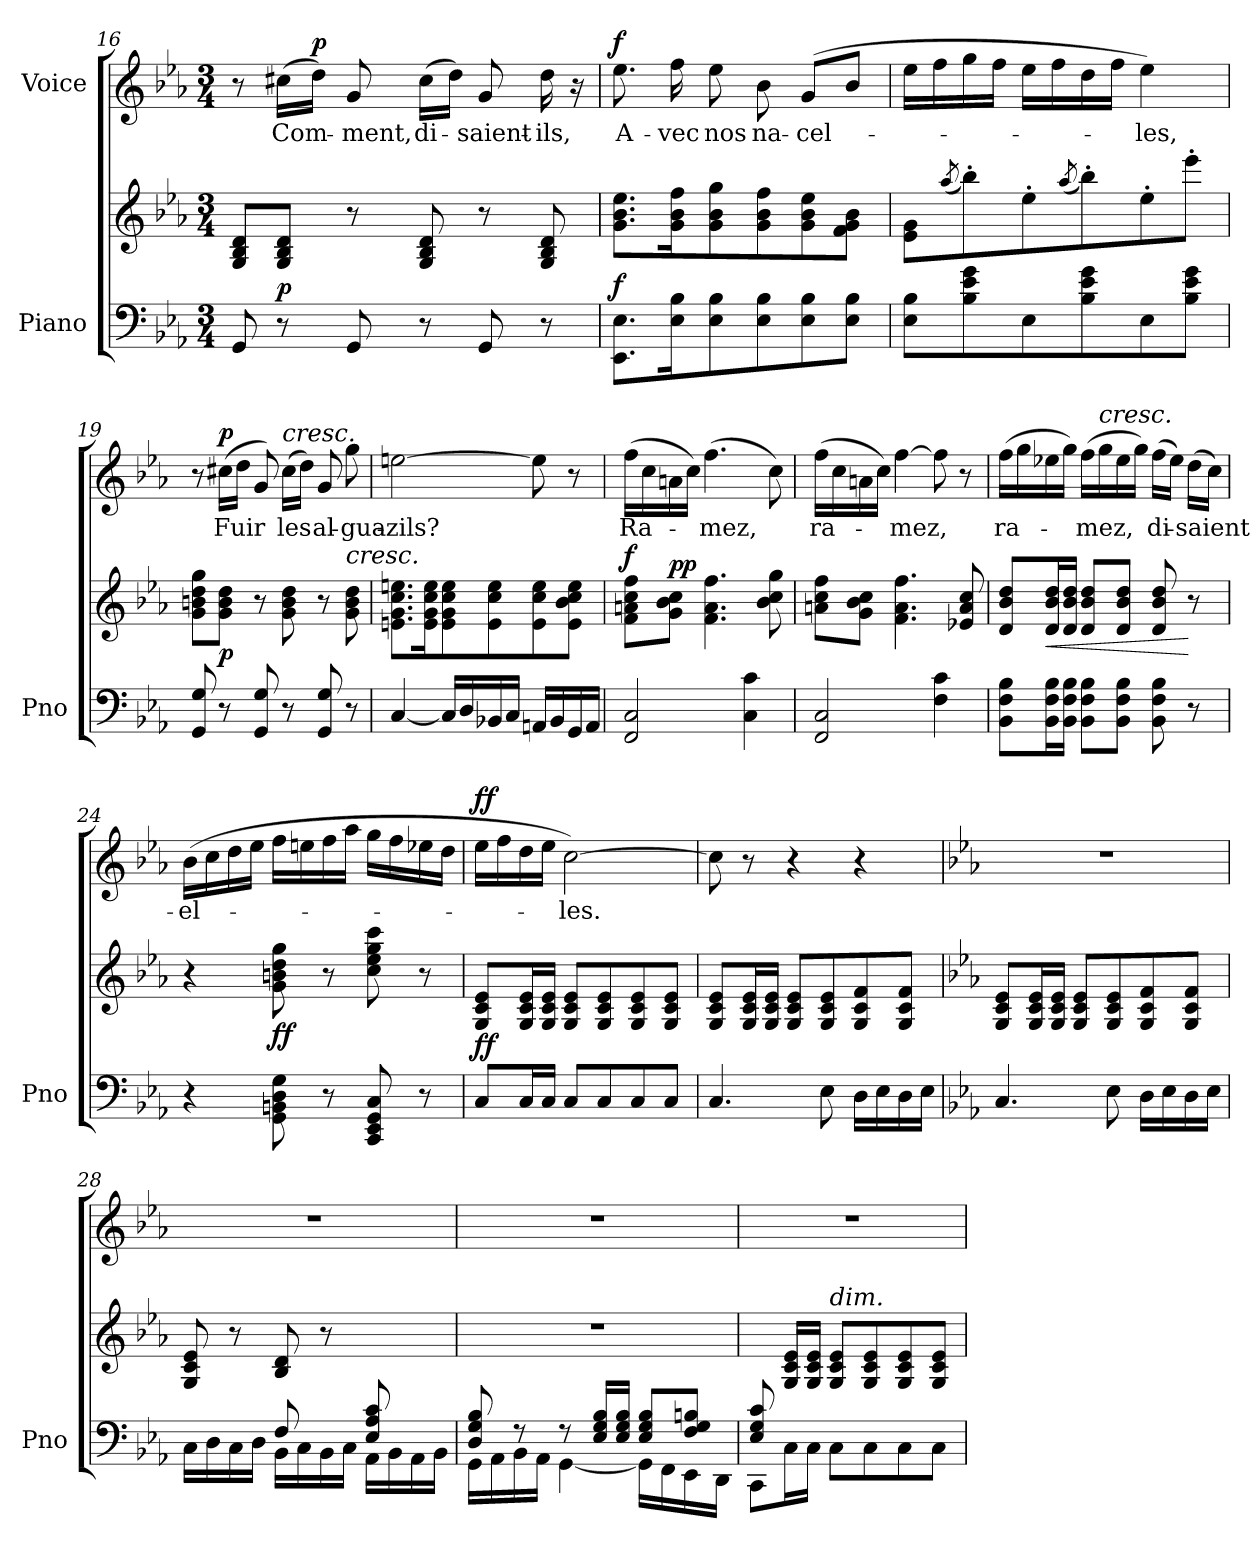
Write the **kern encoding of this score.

**kern	**kern	**dynam	**kern	**text	**dynam
*part2	*part2	*part2	*part1	*part1	*part1
*staff3	*staff2	*staff2/3	*staff1	*staff1	*staff1
*I"Piano	*	*	*I"Voice	*	*
*I'Pno	*	*	*	*	*
!!LO:PB:g=z
*clefF4	*clefG2	*	*clefG2	*	*
*k[b-e-a-]	*k[b-e-a-]	*	*k[b-e-a-]	*	*
*M3/4	*M3/4	*	*M3/4	*	*
=16	=16	=16	=16	=16	=16
8GG/	8G/ 8B-/ 8d/L	.	8r	.	.
!	!	!LO:DY:a=2	!	!LO:LY:b	!
8r	8G/ 8B-/ 8d/J	p	(>16cc#X\LL	Com-	.
!	!	!	!	!	!LO:DY:a
.	.	.	16dd\JJ)	.	p
!	!	!	!	!LO:LY:b	!
8GG/	8r	.	8g/	-ment,	.
!	!	!	!	!LO:LY:b	!
8r	8G/ 8B-/ 8d/	.	(>16cc#\LL	di-	.
.	.	.	16dd\JJ)	.	.
!	!	!	!	!LO:LY:b	!
8GG/	8r	.	8g/	-saient-	.
!	!	!	!	!LO:LY:b	!
8r	8G/ 8B-/ 8d/	.	16dd\	-ils,	.
.	.	.	16r	.	.
=17	=17	=17	=17	=17	=17
!	!	!LO:DY:a=2	!	!LO:LY:b	!LO:DY:a
8.EE-\ 8.E-\L	8.g\ 8.b-\ 8.ee-\L	f	8.ee-\	A-	f
!	!	!	!	!LO:LY:b	!
16E-\ 16B-\K	16g\ 16b-\ 16ff\K	.	16ff\	-vec	.
!	!	!	!	!LO:LY:b	!
8E-\ 8B-\	8g\ 8b-\ 8gg\	.	8ee-\	nos	.
!	!	!	!	!LO:LY:b	!
8E-\ 8B-\	8g\ 8b-\ 8ff\	.	8b-\	na-	.
!	!	!	!	!LO:LY:b	!
8E-\ 8B-\	8g\ 8b-\ 8ee-\	.	(>8g/L	-cel-	.
8E-\ 8B-\J	8f\ 8g\ 8b-\J	.	8b-/J	.	.
=18	=18	=18	=18	=18	=18
8E-\ 8B-\L	8e-\ 8g\L	.	16ee-\LL	.	.
.	.	.	16ff\	.	.
.	(<8qaa-/	.	.	.	.
8B-\ 8e-\ 8g\	8bb-'\)	.	16gg\	.	.
.	.	.	16ff\JJ	.	.
8E-\	8ee-'\	.	16ee-\LL	.	.
.	.	.	16ff\	.	.
.	(<8qaa-/	.	.	.	.
8B-\ 8e-\ 8g\	8bb-'\)	.	16dd\	.	.
.	.	.	16ff\JJ	.	.
!	!	!	!	!LO:LY:b	!
8E-\	8ee-'\	.	4ee-\)	-les,	.
8B-\ 8e-\ 8g\J	8eee-'\J	.	.	.	.
=19	=19	=19	=19	=19	=19
8GG/ 8G/	8g\ 8bn\ 8dd\ 8gg\L	.	8r	.	.
!	!	!LO:DY:b	!	!LO:LY:b	!LO:DY:a
8r	8g\ 8b\ 8dd\J	p	(>16cc#X\LL	-Fuir	p
.	.	.	16dd\JJ	.	.
8GG/ 8G/	8r	.	8g/)	.	.
!	!	!	!LO:TX:a:i:t=cresc.	!	!
!	!	!	!	!LO:LY:b	!
8r	8g\ 8b\ 8dd\	.	(>16cc#\LL	les	.
.	.	.	16dd\JJ)	.	.
!	!	!	!	!LO:LY:b	!
8GG/ 8G/	8r	.	8g/	al-	.
!	!LO:TX:a:i:t=cresc.	!	!	!	!
!	!	!	!	!LO:LY:b	!
8r	8g\ 8b\ 8dd\	.	8gg\	-gua-	.
!!LO:LB:g=z
=20	=20	=20	=20	=20	=20
!	!	!	!	!LO:LY:b	!
[4C/	8.en\ 8.g\ 8.cc\ 8.een\L	.	[2een\	-zils?	.
.	16e\ 16g\ 16cc\ 16ee\K	.	.	.	.
16C/LL]	8e\ 8g\ 8cc\ 8ee\	.	.	.	.
16D/	.	.	.	.	.
16BB-X/	8e\ 8cc\ 8ee\	.	.	.	.
16C/JJ	.	.	.	.	.
16AAn/LL	8e\ 8cc\ 8ee\	.	8ee\]	.	.
16BB-/	.	.	.	.	.
16GG/	8e\ 8b-\ 8cc\ 8ee\J	.	8r	.	.
16AA/JJ	.	.	.	.	.
=21	=21	=21	=21	=21	=21
!	!	!LO:DY:a	!	!LO:LY:b	!
2FF/ 2C/	8f\ 8an\ 8cc\ 8ff\L	f	(>16ff\LL	Ra-	.
.	.	.	16cc\	.	.
!	!	!LO:DY:a	!	!	!LO:DY:a
!	!	!	!	!	!LO:DY:n=1:a
.	8g\ 8b-\ 8cc\J	pp	16an\	.	pp other-dynamics
.	.	.	16cc\JJ)	.	.
!	!	!	!	!LO:LY:b	!
.	4.f\ 4.a\ 4.ff\	.	(>4.ff\	-mez,	.
4C\ 4c\	.	.	.	.	.
.	8b-\ 8cc\ 8gg\	.	8cc\)	.	.
=22	=22	=22	=22	=22	=22
!	!	!	!	!LO:LY:b	!
2FF/ 2C/	8an\ 8cc\ 8ff\L	.	(>16ff\LL	ra-	.
.	.	.	16cc\	.	.
.	8g\ 8b-\ 8cc\J	.	16an\	.	.
.	.	.	16cc\JJ)	.	.
!	!	!	!	!LO:LY:b	!
.	4.f\ 4.a\ 4.ff\	.	[4ff\	-mez,	.
4F\ 4c\	.	.	8ff\]	.	.
.	8e-X/ 8a/ 8cc/	.	8r	.	.
=23	=23	=23	=23	=23	=23
!	!	!	!	!LO:LY:b	!
8BB-\ 8F\ 8B-\L	8d/ 8b-/ 8dd/L	.	(>16ff\LL	ra-	.
.	.	.	16gg\	.	.
!	!	!LO:HP:b	!	!	!
16BB-\ 16F\ 16B-\L	16d/ 16b-/ 16dd/L	<	16ee-X\	.	.
16BB-\ 16F\ 16B-\JJ	16d/ 16b-/ 16dd/JJ	.	16gg\JJ)	.	.
!	!	!	!	!LO:LY:b	!
8BB-\ 8F\ 8B-\L	8d/ 8b-/ 8dd/L	.	(>16ff\LL	-mez,	.
!	!	!	!LO:TX:a:i:t=cresc.	!	!
.	.	.	16gg\	.	.
8BB-\ 8F\ 8B-\J	8d/ 8b-/ 8dd/J	.	16ee-\	.	.
.	.	.	16gg\JJ)	.	.
!	!	!	!	!LO:LY:b	!
8BB-\ 8F\ 8B-\	8d/ 8b-/ 8dd/	.	(>16ff\LL	di-	.
.	.	.	16ee-\JJ)	.	.
!	!	!	!	!LO:LY:b	!
8r	8r	[	(>16dd\LL	-saient-	.
.	.	.	16cc\JJ)	.	.
!!LO:LB:g=z
=24	=24	=24	=24	=24	=24
!	!	!	!	!LO:LY:b	!
4r	4r	.	(>16b-\LL	-el-	.
.	.	.	16cc\	.	.
.	.	.	16dd\	.	.
.	.	.	16ee-\JJ	.	.
!	!	!LO:DY:b	!	!	!
8GG\ 8BBn\ 8D\ 8G\	8g\ 8bn\ 8dd\ 8gg\	ff	16ff\LL	.	.
.	.	.	16een\	.	.
8r	8r	.	16ff\	.	.
.	.	.	16aa-\JJ	.	.
8CC/ 8EE-/ 8GG/ 8C/	8cc\ 8ee-\ 8gg\ 8ccc\	.	16gg\LL	.	.
.	.	.	16ff\	.	.
8r	8r	.	16ee-X\	.	.
.	.	.	16dd\JJ	.	.
=25	=25	=25	=25	=25	=25
!	!	!LO:DY:b	!	!	!LO:DY:a
8C/L	8G/ 8c/ 8e-/L	ff	16ee-\LL	.	ff
.	.	.	16ff\	.	.
16C/L	16G/ 16c/ 16e-/L	.	16dd\	.	.
16C/JJ	16G/ 16c/ 16e-/JJ	.	16ee-\JJ	.	.
!	!	!	!	!LO:LY:b	!
8C/L	8G/ 8c/ 8e-/L	.	[2cc\)	-les.	.
8C/	8G/ 8c/ 8e-/	.	.	.	.
8C/	8G/ 8c/ 8e-/	.	.	.	.
8C/J	8G/ 8c/ 8e-/J	.	.	.	.
=26	=26	=26	=26	=26	=26
4.C/	8G/ 8c/ 8e-/L	.	8cc\]	.	.
.	16G/ 16c/ 16e-/L	.	8r	.	.
.	16G/ 16c/ 16e-/JJ	.	.	.	.
.	8G/ 8c/ 8e-/L	.	4r	.	.
8E-\	8G/ 8c/ 8e-/	.	.	.	.
16D\LL	8G/ 8c/ 8f/	.	4r	.	.
16E-\	.	.	.	.	.
16D\	8G/ 8c/ 8f/J	.	.	.	.
16E-\JJ	.	.	.	.	.
!!LO:LB:g=z
=27	=27	=27	=27	=27	=27
*k[b-e-a-]	*k[b-e-a-]	*	*k[b-e-a-]	*	*
4.C/	8G/ 8c/ 8e-/L	.	2.r	.	.
.	16G/ 16c/ 16e-/L	.	.	.	.
.	16G/ 16c/ 16e-/JJ	.	.	.	.
.	8G/ 8c/ 8e-/L	.	.	.	.
8E-\	8G/ 8c/ 8e-/	.	.	.	.
16D\LL	8G/ 8c/ 8f/	.	.	.	.
16E-\	.	.	.	.	.
16D\	8G/ 8c/ 8f/J	.	.	.	.
16E-\JJ	.	.	.	.	.
=28	=28	=28	=28	=28	=28
*^	*	*	*	*	*
16C\LL	4ryy	8G/ 8c/ 8e-/	.	2.r	.	.
16D\	.	.	.	.	.	.
16C\	.	8r	.	.	.	.
16D\JJ	.	.	.	.	.	.
16BB-\LL	8F/	8B-/ 8d/	.	.	.	.
16C\	.	.	.	.	.	.
16BB-\	8ryy	8r	.	.	.	.
16C\JJ	.	.	.	.	.	.
16AA-\LL	8E-/ 8A-/ 8c/	4ryy	.	.	.	.
16BB-\	.	.	.	.	.	.
16AA-\	8ryy	.	.	.	.	.
16BB-\JJ	.	.	.	.	.	.
=29	=29	=29	=29	=29	=29	=29
8D/ 8G/ 8B-/	16GG\LL	2.r	.	2.r	.	.
.	16AA-\	.	.	.	.	.
8r	16BB-\	.	.	.	.	.
.	16AA-\JJ	.	.	.	.	.
8r	[4GG\	.	.	.	.	.
16E-/ 16G/ 16B-/LL	.	.	.	.	.	.
16E-/ 16G/ 16B-/JJ	.	.	.	.	.	.
8E-/ 8G/ 8B-/L	16GG\LL]	.	.	.	.	.
.	16FF\	.	.	.	.	.
8F/ 8G/ 8Bn/J	16EE-\	.	.	.	.	.
.	16DD\JJ	.	.	.	.	.
=30	=30	=30	=30	=30	=30	=30
8E-/ 8G/ 8c/	8CC\L	8ryy	.	2.r	.	.
8reeeyy	16C\L	16G/ 16c/ 16e-/LL	.	.	.	.
.	16C\JJ	16G/ 16c/ 16e-/JJ	.	.	.	.
!	!	!LO:TX:a:i:t=dim.	!	!	!	!
2rbbbyy	8C\L	8G/ 8c/ 8e-/L	.	.	.	.
.	8C\	8G/ 8c/ 8e-/	.	.	.	.
.	8C\	8G/ 8c/ 8e-/	.	.	.	.
.	8C\J	8G/ 8c/ 8e-/J	.	.	.	.
*v	*v	*	*	*	*	*
=	=	=	=	=	=
*-	*-	*-	*-	*-	*-
